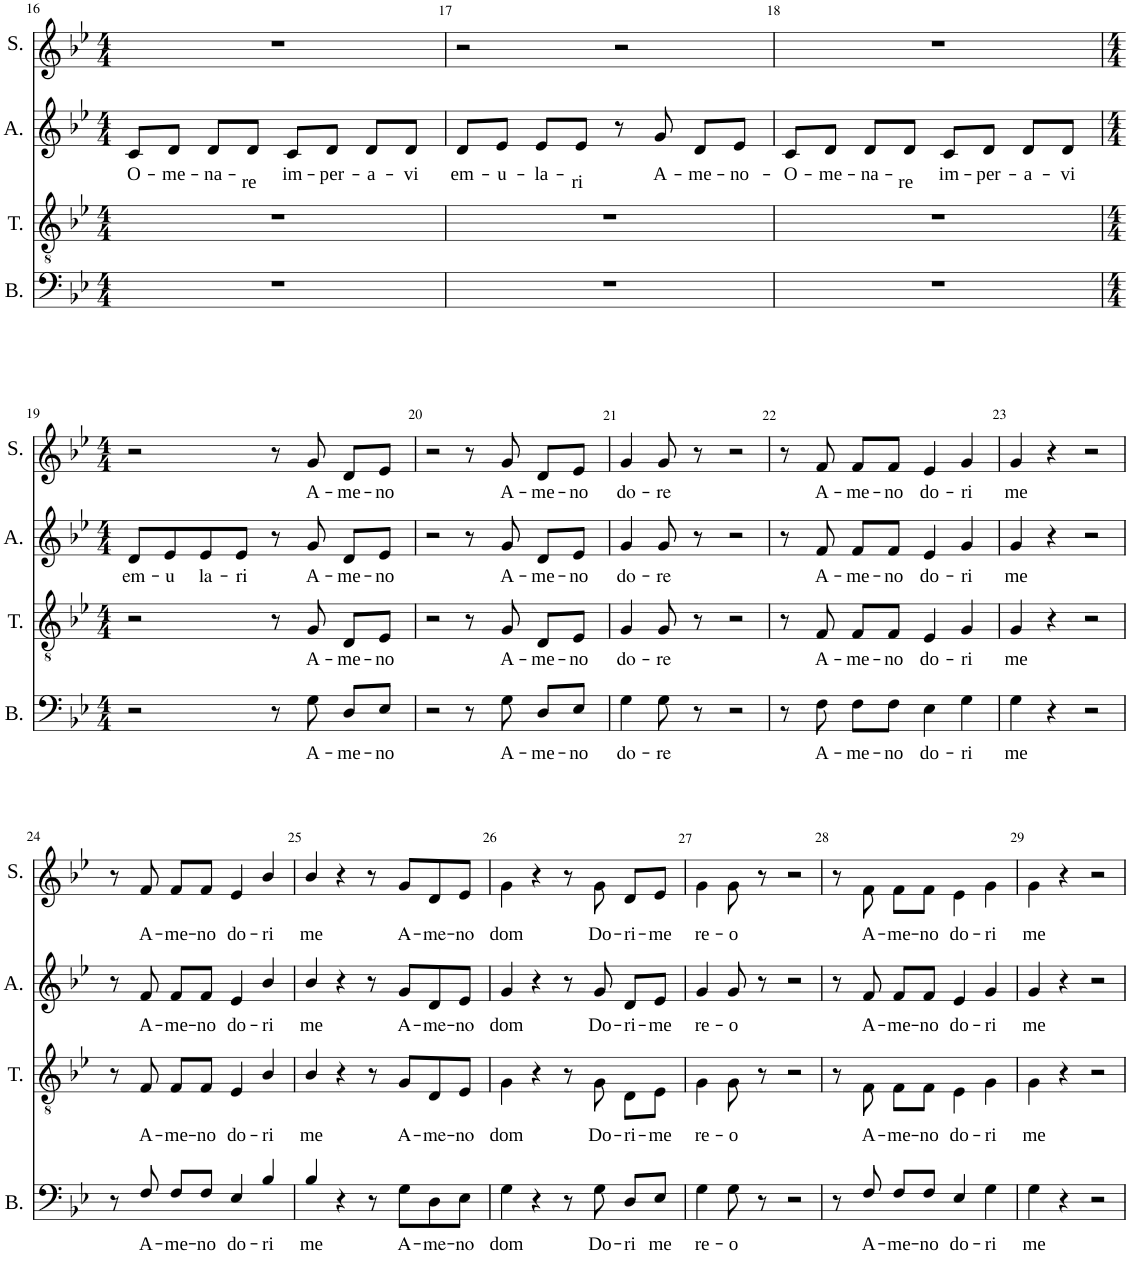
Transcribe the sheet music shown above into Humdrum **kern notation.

**kern	**text	**kern	**text	**kern	**text	**kern	**text
*part4	*part4	*part3	*part3	*part2	*part2	*part1	*part1
*staff4	*staff4	*staff3	*staff3	*staff2	*staff2	*staff1	*staff1
*I"Bass	*	*I"Tenor	*	*I"Alto	*	*I"Soprano	*
*I'B.	*	*I'T.	*	*I'A.	*	*I'S.	*
!!LO:PB:g=z
*clefF4	*	*clefGv2	*	*clefG2	*	*clefG2	*
*k[b-e-]	*	*k[b-e-]	*	*k[b-e-]	*	*k[b-e-]	*
*M4/4	*	*M4/4	*	*M4/4	*	*M4/4	*
=16	=16	=16	=16	=16	=16	=16	=16
!	!	!	!	!	!LO:LY:b	!	!
1r	.	1r	.	8c/L	O-	1r	.
!	!	!	!	!	!LO:LY:b	!	!
.	.	.	.	8d/J	-me-	.	.
!	!	!	!	!	!LO:LY:b	!	!
.	.	.	.	8d/L	-na-	.	.
!	!	!	!	!	!LO:LY:b	!	!
.	.	.	.	8d/J	-re	.	.
!	!	!	!	!	!LO:LY:b	!	!
.	.	.	.	8c/L	im-	.	.
!	!	!	!	!	!LO:LY:b	!	!
.	.	.	.	8d/J	-per-	.	.
!	!	!	!	!	!LO:LY:b	!	!
.	.	.	.	8d/L	-a-	.	.
!	!	!	!	!	!LO:LY:b	!	!
.	.	.	.	8d/J	-vi	.	.
=17	=17	=17	=17	=17	=17	=17	=17
!	!	!	!	!	!LO:LY:b	!	!
1r	.	1r	.	8d/L	em-	2r	.
!	!	!	!	!	!LO:LY:b	!	!
.	.	.	.	8e-/J	-u-	.	.
!	!	!	!	!	!LO:LY:b	!	!
.	.	.	.	8e-/L	-la-	.	.
!	!	!	!	!	!LO:LY:b	!	!
.	.	.	.	8e-/J	-ri	.	.
.	.	.	.	8r	.	2r	.
!	!	!	!	!	!LO:LY:b	!	!
.	.	.	.	8g/	A-	.	.
!	!	!	!	!	!LO:LY:b	!	!
.	.	.	.	8d/L	-me-	.	.
!	!	!	!	!	!LO:LY:b	!	!
.	.	.	.	8e-/J	-no-	.	.
=18	=18	=18	=18	=18	=18	=18	=18
!	!	!	!	!	!LO:LY:b	!	!
1r	.	1r	.	8c/L	O-	1r	.
!	!	!	!	!	!LO:LY:b	!	!
.	.	.	.	8d/J	-me-	.	.
!	!	!	!	!	!LO:LY:b	!	!
.	.	.	.	8d/L	-na-	.	.
!	!	!	!	!	!LO:LY:b	!	!
.	.	.	.	8d/J	-re	.	.
!	!	!	!	!	!LO:LY:b	!	!
.	.	.	.	8c/L	im-	.	.
!	!	!	!	!	!LO:LY:b	!	!
.	.	.	.	8d/J	-per-	.	.
!	!	!	!	!	!LO:LY:b	!	!
.	.	.	.	8d/L	-a-	.	.
!	!	!	!	!	!LO:LY:b	!	!
.	.	.	.	8d/J	-vi	.	.
!!LO:LB:g=z
=19	=19	=19	=19	=19	=19	=19	=19
*M4/4	*	*M4/4	*	*M4/4	*	*M4/4	*
!	!	!	!	!	!LO:LY:b	!	!
2r	.	2r	.	8d/L	em-	2r	.
!	!	!	!	!	!LO:LY:b	!	!
.	.	.	.	8e-/	-u	.	.
!	!	!	!	!	!LO:LY:b	!	!
.	.	.	.	8e-/	la-	.	.
!	!	!	!	!	!LO:LY:b	!	!
.	.	.	.	8e-/J	-ri	.	.
8r	.	8r	.	8r	.	8r	.
!	!LO:LY:b	!	!LO:LY:b	!	!LO:LY:b	!	!LO:LY:b
8G\	A-	8G/	A-	8g/	A-	8g/	A-
!	!LO:LY:b	!	!LO:LY:b	!	!LO:LY:b	!	!LO:LY:b
8D/L	-me-	8D/L	-me-	8d/L	-me-	8d/L	-me-
!	!LO:LY:b	!	!LO:LY:b	!	!LO:LY:b	!	!LO:LY:b
8E-/J	-no	8E-/J	-no	8e-/J	-no	8e-/J	-no
=20	=20	=20	=20	=20	=20	=20	=20
2r	.	2r	.	2r	.	2r	.
8r	.	8r	.	8r	.	8r	.
!	!LO:LY:b	!	!LO:LY:b	!	!LO:LY:b	!	!LO:LY:b
8G\	A-	8G/	A-	8g/	A-	8g/	A-
!	!LO:LY:b	!	!LO:LY:b	!	!LO:LY:b	!	!LO:LY:b
8D/L	-me-	8D/L	-me-	8d/L	-me-	8d/L	-me-
!	!LO:LY:b	!	!LO:LY:b	!	!LO:LY:b	!	!LO:LY:b
8E-/J	-no	8E-/J	-no	8e-/J	-no	8e-/J	-no
=21	=21	=21	=21	=21	=21	=21	=21
!	!LO:LY:b	!	!LO:LY:b	!	!LO:LY:b	!	!LO:LY:b
4G\	do-	4G/	do-	4g/	do-	4g/	do-
!	!LO:LY:b	!	!LO:LY:b	!	!LO:LY:b	!	!LO:LY:b
8G\	-re	8G/	-re	8g/	-re	8g/	-re
8r	.	8r	.	8r	.	8r	.
2r	.	2r	.	2r	.	2r	.
=22	=22	=22	=22	=22	=22	=22	=22
8r	.	8r	.	8r	.	8r	.
!	!LO:LY:b	!	!LO:LY:b	!	!LO:LY:b	!	!LO:LY:b
8F\	A-	8F/	A-	8f/	A-	8f/	A-
!	!LO:LY:b	!	!LO:LY:b	!	!LO:LY:b	!	!LO:LY:b
8F\L	-me-	8F/L	-me-	8f/L	-me-	8f/L	-me-
!	!LO:LY:b	!	!LO:LY:b	!	!LO:LY:b	!	!LO:LY:b
8F\J	-no	8F/J	-no	8f/J	-no	8f/J	-no
!	!LO:LY:b	!	!LO:LY:b	!	!LO:LY:b	!	!LO:LY:b
4E-\	do-	4E-/	do-	4e-/	do-	4e-/	do-
!	!LO:LY:b	!	!LO:LY:b	!	!LO:LY:b	!	!LO:LY:b
4G\	-ri	4G/	-ri	4g/	-ri	4g/	-ri
=23	=23	=23	=23	=23	=23	=23	=23
!	!LO:LY:b	!	!LO:LY:b	!	!LO:LY:b	!	!LO:LY:b
4G\	me	4G/	me	4g/	me	4g/	me
4r	.	4r	.	4r	.	4r	.
2r	.	2r	.	2r	.	2r	.
!!LO:LB:g=z
=24	=24	=24	=24	=24	=24	=24	=24
8r	.	8r	.	8r	.	8r	.
!	!LO:LY:b	!	!LO:LY:b	!	!LO:LY:b	!	!LO:LY:b
8F/	A-	8F/	A-	8f/	A-	8f/	A-
!	!LO:LY:b	!	!LO:LY:b	!	!LO:LY:b	!	!LO:LY:b
8F/L	-me-	8F/L	-me-	8f/L	-me-	8f/L	-me-
!	!LO:LY:b	!	!LO:LY:b	!	!LO:LY:b	!	!LO:LY:b
8F/J	-no	8F/J	-no	8f/J	-no	8f/J	-no
!	!LO:LY:b	!	!LO:LY:b	!	!LO:LY:b	!	!LO:LY:b
4E-/	do-	4E-/	do-	4e-/	do-	4e-/	do-
!	!LO:LY:b	!	!LO:LY:b	!	!LO:LY:b	!	!LO:LY:b
4B-/	-ri	4B-/	-ri	4b-/	-ri	4b-/	-ri
=25	=25	=25	=25	=25	=25	=25	=25
!	!LO:LY:b	!	!LO:LY:b	!	!LO:LY:b	!	!LO:LY:b
4B-/	me	4B-/	me	4b-/	me	4b-/	me
4r	.	4r	.	4r	.	4r	.
8r	.	8r	.	8r	.	8r	.
!	!LO:LY:b	!	!LO:LY:b	!	!LO:LY:b	!	!LO:LY:b
8G\L	A-	8G/L	A-	8g/L	A-	8g/L	A-
!	!LO:LY:b	!	!LO:LY:b	!	!LO:LY:b	!	!LO:LY:b
8D\	-me-	8D/	-me-	8d/	-me-	8d/	-me-
!	!LO:LY:b	!	!LO:LY:b	!	!LO:LY:b	!	!LO:LY:b
8E-\J	-no	8E-/J	-no	8e-/J	-no	8e-/J	-no
=26	=26	=26	=26	=26	=26	=26	=26
!	!LO:LY:b	!	!LO:LY:b	!	!LO:LY:b	!	!LO:LY:b
4G\	dom	4G\	dom	4g/	dom	4g\	dom
4r	.	4r	.	4r	.	4r	.
8r	.	8r	.	8r	.	8r	.
!	!LO:LY:b	!	!LO:LY:b	!	!LO:LY:b	!	!LO:LY:b
8G\	Do-	8G\	Do-	8g/	Do-	8g\	Do-
!	!LO:LY:b	!	!LO:LY:b	!	!LO:LY:b	!	!LO:LY:b
8D/L	-ri	8D\L	-ri-	8d/L	-ri-	8d/L	-ri-
!	!LO:LY:b	!	!LO:LY:b	!	!LO:LY:b	!	!LO:LY:b
8E-/J	me	8E-\J	-me	8e-/J	-me	8e-/J	-me
=27	=27	=27	=27	=27	=27	=27	=27
!	!LO:LY:b	!	!LO:LY:b	!	!LO:LY:b	!	!LO:LY:b
4G\	re-	4G\	re-	4g/	re-	4g\	re-
!	!LO:LY:b	!	!LO:LY:b	!	!LO:LY:b	!	!LO:LY:b
8G\	-o	8G\	-o	8g/	-o	8g\	-o
8r	.	8r	.	8r	.	8r	.
2r	.	2r	.	2r	.	2r	.
=28	=28	=28	=28	=28	=28	=28	=28
8r	.	8r	.	8r	.	8r	.
!	!LO:LY:b	!	!LO:LY:b	!	!LO:LY:b	!	!LO:LY:b
8F/	A-	8F\	A-	8f/	A-	8f\	A-
!	!LO:LY:b	!	!LO:LY:b	!	!LO:LY:b	!	!LO:LY:b
8F/L	-me-	8F\L	-me-	8f/L	-me-	8f\L	-me-
!	!LO:LY:b	!	!LO:LY:b	!	!LO:LY:b	!	!LO:LY:b
8F/J	-no	8F\J	-no	8f/J	-no	8f\J	-no
!	!LO:LY:b	!	!LO:LY:b	!	!LO:LY:b	!	!LO:LY:b
4E-/	do-	4E-\	do-	4e-/	do-	4e-\	do-
!	!LO:LY:b	!	!LO:LY:b	!	!LO:LY:b	!	!LO:LY:b
4G\	-ri	4G\	-ri	4g/	-ri	4g\	-ri
=29	=29	=29	=29	=29	=29	=29	=29
!	!LO:LY:b	!	!LO:LY:b	!	!LO:LY:b	!	!LO:LY:b
4G\	me	4G\	me	4g/	me	4g\	me
4r	.	4r	.	4r	.	4r	.
2r	.	2r	.	2r	.	2r	.
=	=	=	=	=	=	=	=
*-	*-	*-	*-	*-	*-	*-	*-
